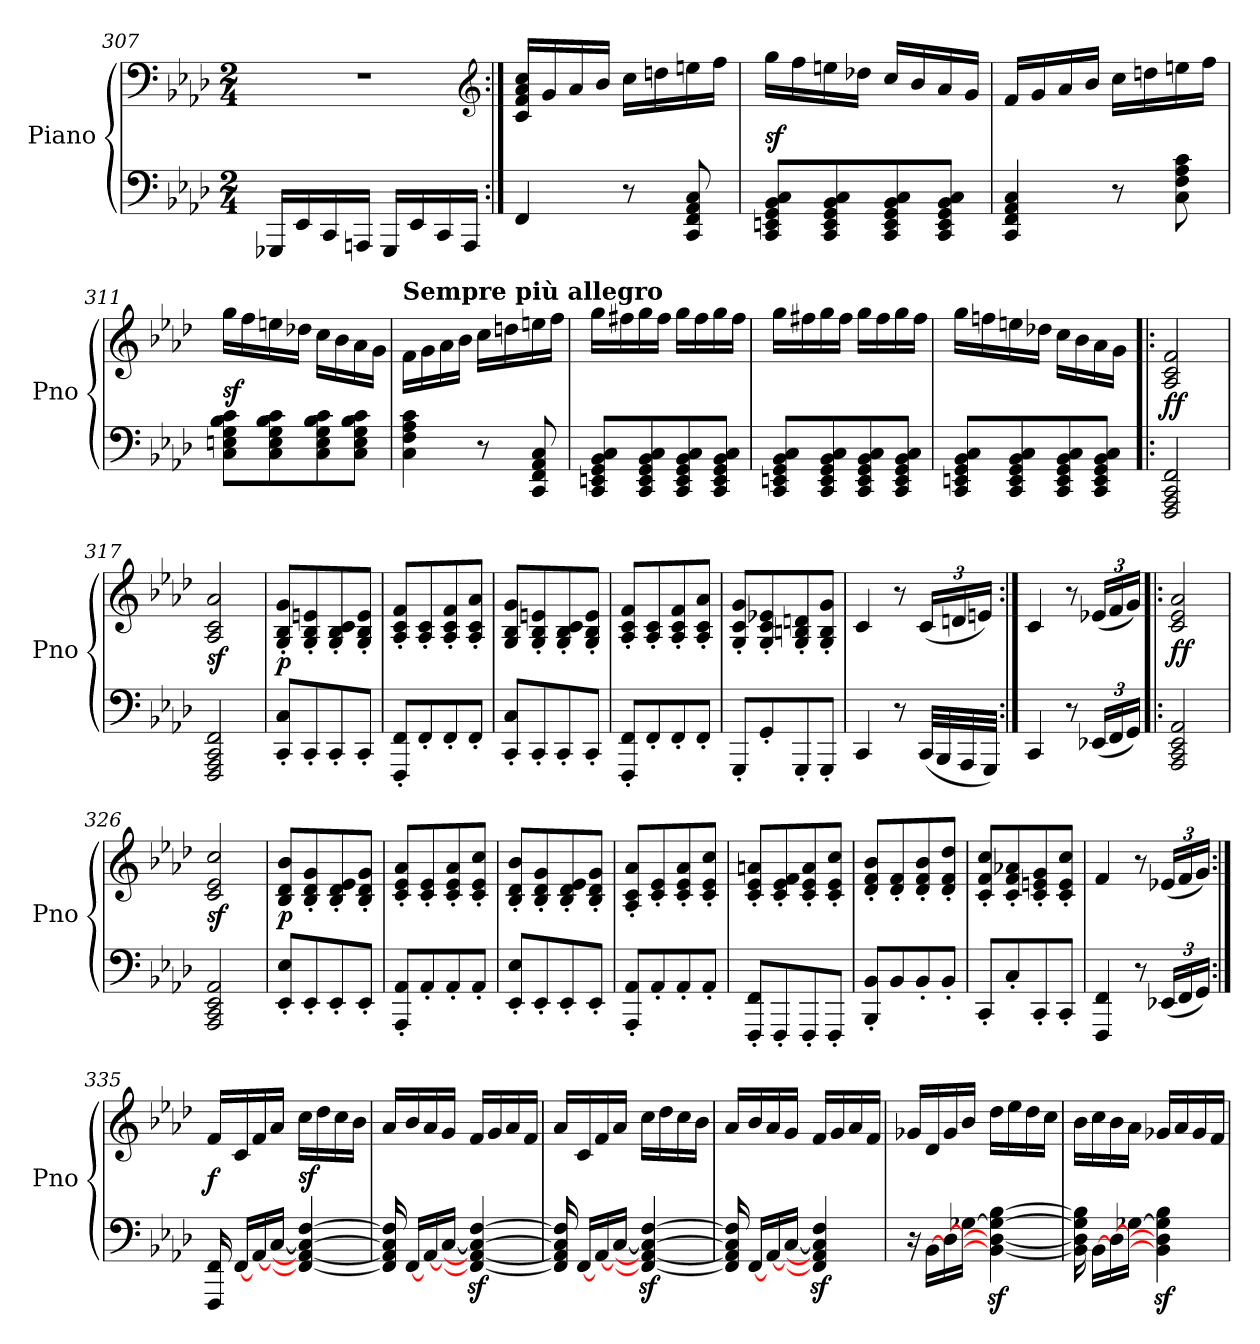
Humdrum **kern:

**kern	**kern	**dynam
*part1	*part1	*part1
*staff2	*staff1	*staff1/2
*I"Piano	*	*
*I'Pno	*	*
*clefF4	*clefF4	*
*k[b-e-a-d-]	*k[b-e-a-d-]	*
*f:	*f:	*
*M2/4	*M2/4	*
=307	=307	=307
16GGG-XLL	2r	.
16EE-	.	.
16CC	.	.
16AAAnJJ	.	.
16GGG-LL	.	.
16EE-	.	.
16CC	.	.
16AAAJJ	.	.
*	*clefG2	*
=308:|!	=308:|!	=308:|!
4FF	16c 16f 16a- 16ccLL	.
.	16g	.
.	16a-	.
.	16b-JJ	.
8r	16ccLL	.
.	16ddn	.
8CC 8FF 8AA- 8C	16een	.
.	16ffJJ	.
=309	=309	=309
8CC 8EEn 8GG 8BB- 8CL	16ggLL	sf
.	16ff	.
8CC 8EE 8GG 8BB- 8C	16een	.
.	16dd-XJJ	.
8CC 8EE 8GG 8BB- 8C	16ccLL	.
.	16b-	.
8CC 8EE 8GG 8BB- 8CJ	16a-	.
.	16gJJ	.
=310	=310	=310
4CC 4FF 4AA- 4C	16fLL	.
.	16g	.
.	16a-	.
.	16b-JJ	.
8r	16ccLL	.
.	16ddn	.
8C 8F 8A- 8c	16een	.
.	16ffJJ	.
=311	=311	=311
8C 8En 8G 8B- 8cL	16ggLL	sf
.	16ff	.
8C 8E 8G 8B- 8c	16een	.
.	16dd-XJJ	.
8C 8E 8G 8B- 8c	16cc\LL	.
.	16b-\	.
8C 8E 8G 8B- 8cJ	16a-\	.
.	16g\JJ	.
=312	=312	=312
!	!LO:TX:a:B:t=Sempre più allegro	!
4C 4F 4A- 4c	16f\LL	.
.	16g\	.
.	16a-\	.
.	16b-\JJ	.
8r	16ccLL	.
.	16ddn	.
8CC 8FF 8AA- 8C	16een	.
.	16ffJJ	.
=313	=313	=313
8CC 8EEn 8GG 8BB- 8CL	16ggLL	.
.	16ff#X	.
8CC 8EE 8GG 8BB- 8C	16gg	.
.	16ff#JJ	.
8CC 8EE 8GG 8BB- 8C	16ggLL	.
.	16ff#	.
8CC 8EE 8GG 8BB- 8CJ	16gg	.
.	16ff#JJ	.
=314	=314	=314
8CC 8EEn 8GG 8BB- 8CL	16ggLL	.
.	16ff#X	.
8CC 8EE 8GG 8BB- 8C	16gg	.
.	16ff#JJ	.
8CC 8EE 8GG 8BB- 8C	16ggLL	.
.	16ff#	.
8CC 8EE 8GG 8BB- 8CJ	16gg	.
.	16ff#JJ	.
=315	=315	=315
8CC 8EEn 8GG 8BB- 8CL	16ggLL	.
.	16ffn	.
8CC 8EE 8GG 8BB- 8C	16een	.
.	16dd-XJJ	.
8CC 8EE 8GG 8BB- 8C	16cc\LL	.
.	16b-\	.
8CC 8EE 8GG 8BB- 8CJ	16a-\	.
.	16g\JJ	.
=316!|:	=316!|:	=316!|:
*	*MM180	*
2FFF 2AAA- 2CC 2FF	2A- 2c 2f	ff
=317	=317	=317
2FFF 2AAA- 2CC 2FF	2A- 2c 2a-	sf
=318	=318	=318
8CC' 8C'L	8G' 8B-' 8g'L	p
8CC'	8G' 8B-' 8en'	.
8CC'	8G' 8B-' 8c'	.
8CC'J	8G' 8B-' 8e'J	.
=319	=319	=319
8FFF' 8FF'L	8A-' 8c' 8f'L	.
8FF'	8A-' 8c'	.
8FF'	8A-' 8c' 8f'	.
8FF'J	8A-' 8c' 8a-'J	.
=320	=320	=320
8CC' 8C'L	8G 8B- 8gL	.
8CC'	8G' 8B-' 8en'	.
8CC'	8G' 8B-' 8c'	.
8CC'J	8G' 8B-' 8e'J	.
=321	=321	=321
8FFF' 8FF'L	8A-' 8c' 8f'L	.
8FF'	8A-' 8c'	.
8FF'	8A-' 8c' 8f'	.
8FF'J	8A-' 8c' 8a-'J	.
=322	=322	=322
8GGG'L	8G' 8c' 8g'L	.
8GG'	8G' 8c' 8e-X'	.
8GGG'	8G' 8Bn' 8dn'	.
8GGG'J	8G' 8B' 8g'J	.
=323	=323	=323
4CC	4c	.
8r	8r	.
(32CCLLL	(24cLL	.
32BBB-	.	.
.	24dn	.
32AAA-	.	.
.	24enJJ)	.
32GGGJJJ)	.	.
=324:|!	=324:|!	=324:|!
4CC	4c	.
8r	8r	.
(24EE-XLL	(24e-XLL	.
24FF	24f	.
24GGJJ)	24gJJ)	.
=325!|:	=325!|:	=325!|:
2AAA- 2CC 2EE- 2AA-	2c 2e- 2a-	ff
=326	=326	=326
2AAA- 2CC 2EE- 2AA-	2c 2e- 2cc	sf
=327	=327	=327
8EE-' 8E-'L	8B- 8d- 8b-L	p
8EE-'	8B-' 8d-' 8g'	.
8EE-'	8B-' 8d-' 8e-'	.
8EE-'J	8B-' 8d-' 8g'J	.
=328	=328	=328
8AAA-' 8AA-'L	8c' 8e-' 8a-'L	.
8AA-'	8c' 8e-'	.
8AA-'	8c' 8e-' 8a-'	.
8AA-'J	8c' 8e-' 8cc'J	.
=329	=329	=329
8EE-' 8E-'L	8B-' 8d-' 8b-'L	.
8EE-'	8B-' 8d-' 8g'	.
8EE-'	8B-' 8d-' 8e-'	.
8EE-'J	8B-' 8d-' 8g'J	.
=330	=330	=330
8AAA-' 8AA-'L	8A-' 8c' 8a-'L	.
8AA-'	8c' 8e-'	.
8AA-'	8c' 8e-' 8a-'	.
8AA-'J	8c' 8e-' 8cc'J	.
=331	=331	=331
8FFF' 8FF'L	8c' 8e-' 8an'L	.
8FFF'	8c' 8e-' 8f'	.
8FFF'	8c' 8e-' 8a'	.
8FFF'J	8c' 8e-' 8cc'J	.
=332	=332	=332
8BBB-' 8BB-'L	8d-' 8f' 8b-'L	.
8BB-	8d-' 8f'	.
8BB-'	8d-' 8f' 8b-'	.
8BB-'J	8d-' 8f' 8dd-'J	.
=333	=333	=333
8CC'L	8c' 8f' 8cc'L	.
8C'	8c' 8f' 8a-X'	.
8CC'	8c' 8en' 8g'	.
8CC'J	8c' 8e' 8cc'J	.
=334	=334	=334
4FFF 4FF	4f	.
8r	8r	.
(24EE-XLL	(24e-XLL	.
24FF	24f	.
24GGJJ)	24gJJ)	.
=335:|!	=335:|!	=335:|!
16FFF 16FF	16fLL	f
[16FFLL	16c	.
[16AA-	16f	.
[<16CJJ	16a-JJ	.
4FF_ 4AA-_ 4C_ [4F	16ccLL	sf
.	16dd-	.
.	16cc	.
.	16b-JJ	.
=336	=336	=336
16FF] 16AA-] 16C] 16F]	16a-LL	.
[16FFLL	16b-	.
[16AA-	16a-	.
[<16CJJ	16gJJ	.
4FF_z> 4AA-_z> 4C_z> [4Fz>	16fLL	.
.	16g	.
.	16a-	.
.	16fJJ	.
=337	=337	=337
16FF] 16AA-] 16C] 16F]	16a-LL	.
[16FFLL	16c	.
[16AA-	16f	.
[<16CJJ	16a-JJ	.
4FF_z> 4AA-_z> 4C_z> [4Fz>	16ccLL	.
.	16dd-	.
.	16cc	.
.	16b-JJ	.
=338	=338	=338
16FF] 16AA-] 16C] 16F]	16a-LL	.
[16FFLL	16b-	.
[16AA-	16a-	.
[16CJJ	16gJJ	.
4FF]z> 4AA-]z> 4C]z> 4Fz>	16fLL	.
.	16g	.
.	16a-	.
.	16fJJ	.
=339	=339	=339
16r	16g-XLL	.
[16BB-LL	16d-	.
[16D-	16g-	.
[<16G-XJJ	16b-JJ	.
4BB-_z> 4D-_z> 4G-_z> [4B-z>	16dd-LL	.
.	16ee-	.
.	16dd-	.
.	16ccJJ	.
=340	=340	=340
16BB-] 16D-] 16G-] 16B-]	16b-LL	.
[16BB-LL	16cc	.
[16D-	16b-	.
[16G-XJJ	16a-JJ	.
4BB-]z> 4D-]z> 4G-]z> 4B-z>	16g-XLL	.
.	16a-	.
.	16g-	.
.	16fJJ	.
=	=	=
*-	*-	*-
